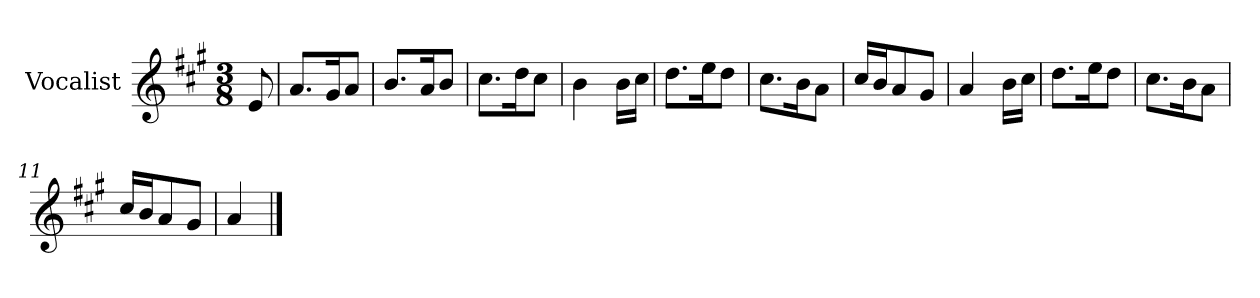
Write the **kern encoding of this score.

**kern
*part1
*staff1
*I"Vocalist
*k[f#c#g#]
*A:
*M3/8
=
8e
=1
8.aL
16g#K
8aJ
=2
8.bL
16aK
8bJ
=3
8.cc#L
16ddK
8cc#J
=4
4b
16bLL
16cc#JJ
=5
8.ddL
16eeK
8ddJ
=6
8.cc#L
16bK
8aJ
=7
16cc#LL
16bJ
8a
8g#J
=8
4a
16bLL
16cc#JJ
=9
8.ddL
16eeK
8ddJ
=10
8.cc#L
16bK
8aJ
=11
16cc#LL
16bJ
8a
8g#J
=12
4a
==
*-
